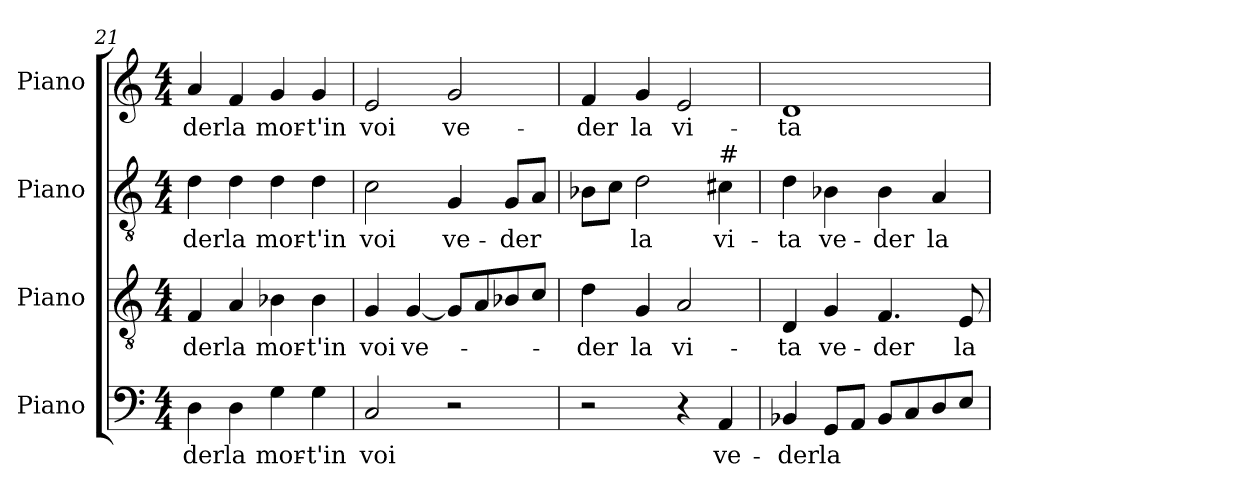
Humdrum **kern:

**kern	**text	**kern	**text	**kern	**text	**kern	**text
*part4	*part4	*part3	*part3	*part2	*part2	*part1	*part1
*staff4	*staff4	*staff3	*staff3	*staff2	*staff2	*staff1	*staff1
*I"Piano	*	*I"Piano	*	*I"Piano	*	*I"Piano	*
*I'Pno.	*	*I'Pno.	*	*I'Pno.	*	*I'Pno.	*
!!LO:PB:g=z
*clefF4	*	*clefGv2	*	*clefGv2	*	*clefG2	*
*	*	*ITrd7c12	*	*ITrd7c12	*	*	*
*k[]	*	*k[]	*	*k[]	*	*k[]	*
*C:	*	*C:	*	*C:	*	*C:	*
*M4/4	*	*M4/4	*	*M4/4	*	*M4/4	*
=21	=21	=21	=21	=21	=21	=21	=21
!	!LO:LY:b:color=#000000	!	!	!	!	!	!
!	!	!	!LO:LY:b:color=#000000	!	!	!	!
!	!	!	!	!	!LO:LY:b:color=#000000	!	!
!	!	!	!	!	!	!	!LO:LY:b:color=#000000
4Di\	-der	4FFi/	-der	4Di\	-der	4ai/	-der
!	!LO:LY:b:color=#000000	!	!	!	!	!	!
!	!	!	!LO:LY:b:color=#000000	!	!	!	!
!	!	!	!	!	!LO:LY:b:color=#000000	!	!
!	!	!	!	!	!	!	!LO:LY:b:color=#000000
4Di\	la	4AAi/	la	4Di\	la	4fi/	la
!	!LO:LY:b:color=#000000	!	!	!	!	!	!
!	!	!	!LO:LY:b:color=#000000	!	!	!	!
!	!	!	!	!	!LO:LY:b:color=#000000	!	!
!	!	!	!	!	!	!	!LO:LY:b:color=#000000
4Gi\	mor-	4BB-i\	mor-	4Di\	mor-	4gi/	mor-
!	!LO:LY:b:color=#000000	!	!	!	!	!	!
!	!	!	!LO:LY:b:color=#000000	!	!	!	!
!	!	!	!	!	!LO:LY:b:color=#000000	!	!
!	!	!	!	!	!	!	!LO:LY:b:color=#000000
4Gi\	-t'in	4BB-i\	-t'in	4Di\	-t'in	4gi/	-t'in
=22	=22	=22	=22	=22	=22	=22	=22
!	!LO:LY:b:color=#000000	!	!	!	!	!	!
!	!	!	!LO:LY:b:color=#000000	!	!	!	!
!	!	!	!	!	!LO:LY:b:color=#000000	!	!
!	!	!	!	!	!	!	!LO:LY:b:color=#000000
2Ci/	voi	4GGi/	voi	2Ci\	voi	2ei/	voi
!	!	!	!LO:LY:b:color=#000000	!	!	!	!
.	.	[4GGi/	ve-	.	.	.	.
!	!	!	!	!	!LO:LY:b:color=#000000	!	!
!	!	!	!	!	!	!	!LO:LY:b:color=#000000
2r	.	8GGi/L]	.	4GGi/	ve-	2gi/	ve-
.	.	8AAi/	.	.	.	.	.
!	!	!	!	!	!LO:LY:b:color=#000000	!	!
.	.	8BB-i/	.	8GGi/L	-der	.	.
.	.	8Ci/J	.	8AAi/J	.	.	.
=23	=23	=23	=23	=23	=23	=23	=23
!	!	!	!LO:LY:b:color=#000000	!	!	!	!
!	!	!	!	!	!	!	!LO:LY:b:color=#000000
2r	.	4Di\	-der	8BB-i\L	.	4fi/	-der
.	.	.	.	8Ci\J	.	.	.
!	!	!	!LO:LY:b:color=#000000	!	!	!	!
!	!	!	!	!	!LO:LY:b:color=#000000	!	!
!	!	!	!	!	!	!	!LO:LY:b:color=#000000
.	.	4GGi/	la	2Di\	la	4gi/	la
!	!	!	!LO:LY:b:color=#000000	!	!	!	!
!	!	!	!	!	!	!	!LO:LY:b:color=#000000
4r	.	2AAi/	vi-	.	.	2ei/	vi-
!	!LO:LY:b:color=#000000	!	!	!	!	!	!
!	!	!	!	!LO:TX:a:t=#	!	!	!
!	!	!	!	!	!LO:LY:b:color=#000000	!	!
4AAi/	ve-	.	.	4C#i\	vi-	.	.
=24	=24	=24	=24	=24	=24	=24	=24
!	!LO:LY:b:color=#000000	!	!	!	!	!	!
!	!	!	!LO:LY:b:color=#000000	!	!	!	!
!	!	!	!	!	!LO:LY:b:color=#000000	!	!
!	!	!	!	!	!	!	!LO:LY:b:color=#000000
4BB-i/	-der	4DDi/	-ta	4Di\	-ta	1di	-ta
!	!LO:LY:b:color=#000000	!	!	!	!	!	!
!	!	!	!LO:LY:b:color=#000000	!	!	!	!
!	!	!	!	!	!LO:LY:b:color=#000000	!	!
8GGi/L	la	4GGi/	ve-	4BB-i\	ve-	.	.
8AAi/J	.	.	.	.	.	.	.
!	!	!	!LO:LY:b:color=#000000	!	!	!	!
!	!	!	!	!	!LO:LY:b:color=#000000	!	!
8BB-i/L	.	4.FFi/	-der	4BB-i\	-der	.	.
8Ci/	.	.	.	.	.	.	.
!	!	!	!	!	!LO:LY:b:color=#000000	!	!
8Di/	.	.	.	4AAi/	la	.	.
!	!	!	!LO:LY:b:color=#000000	!	!	!	!
8Ei/J	.	8EEi/	la	.	.	.	.
=	=	=	=	=	=	=	=
*-	*-	*-	*-	*-	*-	*-	*-
